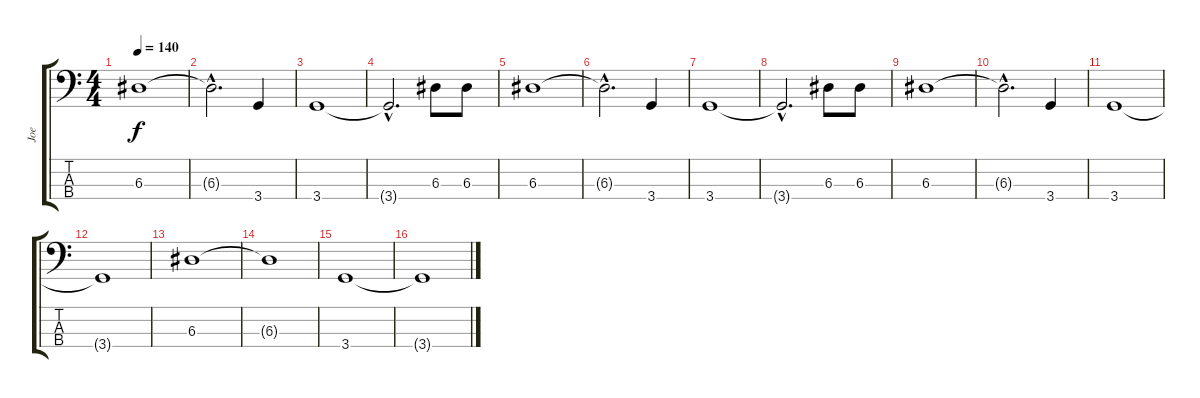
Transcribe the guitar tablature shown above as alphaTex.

\track ("Joe" "Joe") {instrument electricbassfinger}
\staff {score tabs}
\tuning (G2 D2 A1 E1) {hide}
\ts (4 4)
\tempo 140
\clef f4
\ks c
6.3.1{dy f} |
6.3{hac t}.2{d} 3.4.4 |
3.4.1 |
3.4{hac t}.2{d} 6.3.8 6.3.8 |
6.3.1 |
6.3{hac t}.2{d} 3.4.4 |
3.4.1 |
3.4{hac t}.2{d} 6.3.8 6.3.8 |
6.3.1 |
6.3{hac t}.2{d} 3.4.4 |
3.4.1 |
3.4{t}.1 |
6.3.1 |
6.3{t}.1 |
3.4.1 |
3.4{t}.1
